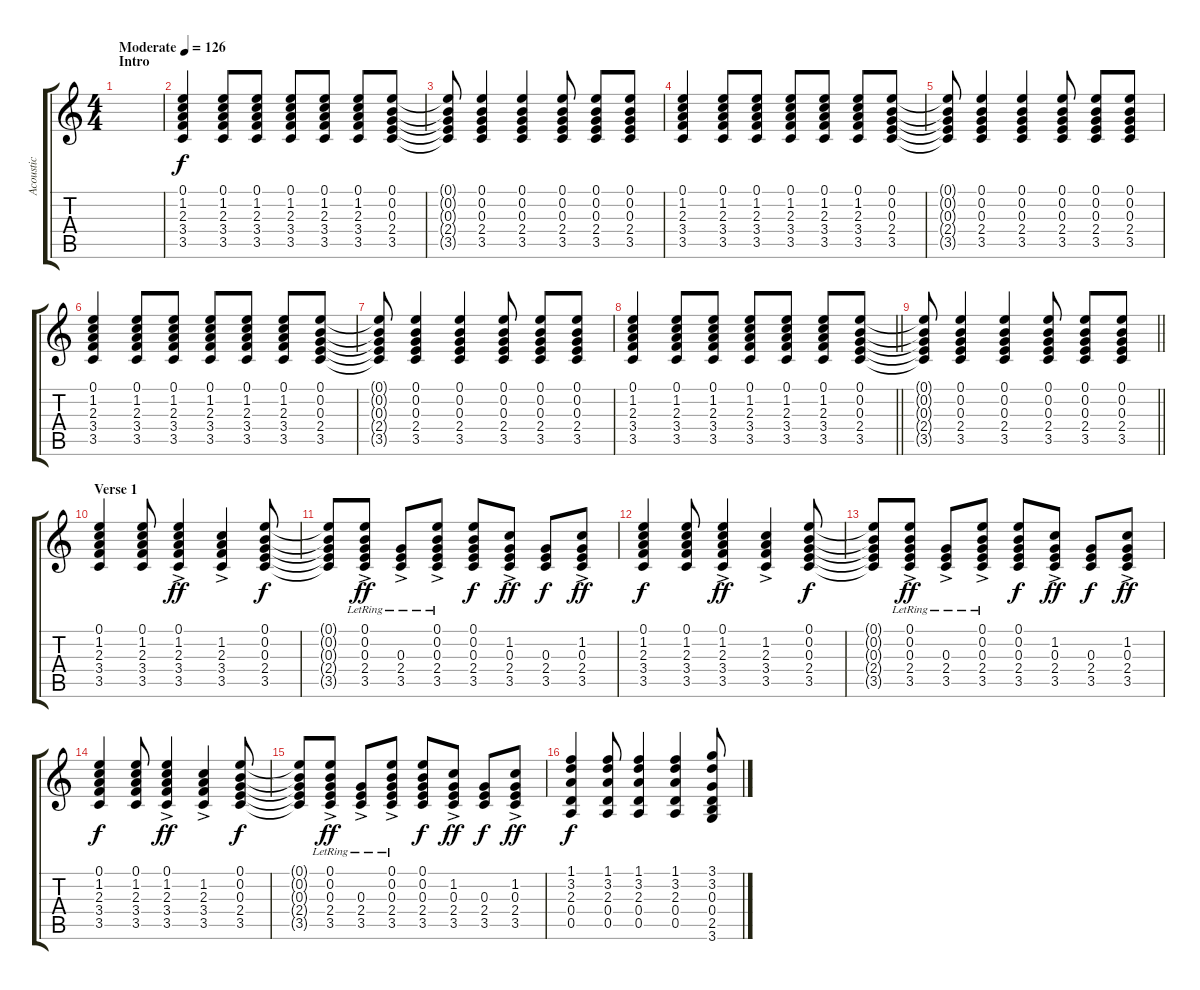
\track ("Acoustic" "Acoustic") {instrument acousticguitarsteel}
\staff {score tabs}
\tuning (E4 B3 G3 D3 A2 E2) {hide}
\ts (4 4)
\section ("" "Intro")
\tempo (126 "Moderate")
\clef g2
\ks c
|
(0.1 1.2 2.3 3.4 3.5).4{volume 9 instrument acousticguitarsteel} (0.1 1.2 2.3 3.4 3.5).8 (0.1 1.2 2.3 3.4 3.5).8 (0.1 1.2 2.3 3.4 3.5).8 (0.1 1.2 2.3 3.4 3.5).8 (0.1 1.2 2.3 3.4 3.5).8 (0.1 0.2 0.3 2.4 3.5).8 |
(0.1{t} 0.2{t} 0.3{t} 2.4{t} 3.5{t}).8 (0.1 0.2 0.3 2.4 3.5).4 (0.1 0.2 0.3 2.4 3.5).4 (0.1 0.2 0.3 2.4 3.5).8 (0.1 0.2 0.3 2.4 3.5).8 (0.1 0.2 0.3 2.4 3.5).8 |
(0.1 1.2 2.3 3.4 3.5).4 (0.1 1.2 2.3 3.4 3.5).8 (0.1 1.2 2.3 3.4 3.5).8 (0.1 1.2 2.3 3.4 3.5).8 (0.1 1.2 2.3 3.4 3.5).8 (0.1 1.2 2.3 3.4 3.5).8 (0.1 0.2 0.3 2.4 3.5).8 |
(0.1{t} 0.2{t} 0.3{t} 2.4{t} 3.5{t}).8 (0.1 0.2 0.3 2.4 3.5).4 (0.1 0.2 0.3 2.4 3.5).4 (0.1 0.2 0.3 2.4 3.5).8 (0.1 0.2 0.3 2.4 3.5).8 (0.1 0.2 0.3 2.4 3.5).8 |
(0.1 1.2 2.3 3.4 3.5).4 (0.1 1.2 2.3 3.4 3.5).8 (0.1 1.2 2.3 3.4 3.5).8 (0.1 1.2 2.3 3.4 3.5).8 (0.1 1.2 2.3 3.4 3.5).8 (0.1 1.2 2.3 3.4 3.5).8 (0.1 0.2 0.3 2.4 3.5).8 |
(0.1{t} 0.2{t} 0.3{t} 2.4{t} 3.5{t}).8 (0.1 0.2 0.3 2.4 3.5).4 (0.1 0.2 0.3 2.4 3.5).4 (0.1 0.2 0.3 2.4 3.5).8 (0.1 0.2 0.3 2.4 3.5).8 (0.1 0.2 0.3 2.4 3.5).8 |
\barLineRight lightlight
(0.1 1.2 2.3 3.4 3.5).4 (0.1 1.2 2.3 3.4 3.5).8 (0.1 1.2 2.3 3.4 3.5).8 (0.1 1.2 2.3 3.4 3.5).8 (0.1 1.2 2.3 3.4 3.5).8 (0.1 1.2 2.3 3.4 3.5).8 (0.1 0.2 0.3 2.4 3.5).8 |
\section ("" "")
\barLineRight lightlight
(0.1{t} 0.2{t} 0.3{t} 2.4{t} 3.5{t}).8 (0.1 0.2 0.3 2.4 3.5).4 (0.1 0.2 0.3 2.4 3.5).4 (0.1 0.2 0.3 2.4 3.5).8 (0.1 0.2 0.3 2.4 3.5).8 (0.1 0.2 0.3 2.4 3.5).8 |
\section ("" "Verse 1")
(0.1 1.2 2.3 3.4 3.5).4{volume 10 instrument acousticguitarsteel} (0.1 1.2 2.3 3.4 3.5).8 (0.1{ac} 1.2 2.3 3.4 3.5).4{dy ff} (1.2{ac} 2.3 3.4 3.5).4 (0.1 0.2 0.3 2.4 3.5).8{dy f} |
(0.1{t} 0.2{t} 0.3{t} 2.4{t} 3.5{t}).8 (0.1{lr} 0.2{lr} 0.3{lr} 2.4{ac lr} 3.5{lr}).8{dy ff} (0.3{ac lr} 2.4 3.5).8 (0.1{lr} 0.2{ac lr} 0.3{lr} 2.4{lr} 3.5{lr}).8 (0.1 0.2 0.3 2.4 3.5).8{dy f} (1.2{ac} 0.3 2.4 3.5).8{dy ff} (0.3 2.4 3.5).8{dy f} (1.2{ac} 0.3 2.4 3.5).8{dy ff volume 5} |
(0.1 1.2 2.3 3.4 3.5).4{dy f volume 9} (0.1 1.2 2.3 3.4 3.5).8 (0.1{ac} 1.2 2.3 3.4 3.5).4{dy ff} (1.2{ac} 2.3 3.4 3.5).4 (0.1 0.2 0.3 2.4 3.5).8{dy f} |
(0.1{t} 0.2{t} 0.3{t} 2.4{t} 3.5{t}).8 (0.1{lr} 0.2{lr} 0.3{lr} 2.4{ac lr} 3.5{lr}).8{dy ff} (0.3{ac lr} 2.4 3.5).8 (0.1{lr} 0.2{ac lr} 0.3{lr} 2.4{lr} 3.5{lr}).8 (0.1 0.2 0.3 2.4 3.5).8{dy f} (1.2{ac} 0.3 2.4 3.5).8{dy ff} (0.3 2.4 3.5).8{dy f} (1.2{ac} 0.3 2.4 3.5).8{dy ff volume 5} |
(0.1 1.2 2.3 3.4 3.5).4{dy f volume 9} (0.1 1.2 2.3 3.4 3.5).8 (0.1{ac} 1.2 2.3 3.4 3.5).4{dy ff} (1.2{ac} 2.3 3.4 3.5).4 (0.1 0.2 0.3 2.4 3.5).8{dy f} |
(0.1{t} 0.2{t} 0.3{t} 2.4{t} 3.5{t}).8 (0.1{lr} 0.2{lr} 0.3{lr} 2.4{ac lr} 3.5{lr}).8{dy ff} (0.3{ac lr} 2.4 3.5).8 (0.1{lr} 0.2{ac lr} 0.3{lr} 2.4{lr} 3.5{lr}).8 (0.1 0.2 0.3 2.4 3.5).8{dy f} (1.2{ac} 0.3 2.4 3.5).8{dy ff} (0.3 2.4 3.5).8{dy f} (1.2{ac} 0.3 2.4 3.5).8{dy ff volume 5} |
(1.1 3.2 2.3 0.4 0.5).4{dy f volume 9} (1.1 3.2 2.3 0.4 0.5).8 (1.1 3.2 2.3 0.4 0.5).4 (1.1 3.2 2.3 0.4 0.5).4 (3.1 3.2 0.3 0.4 2.5 3.6).8
